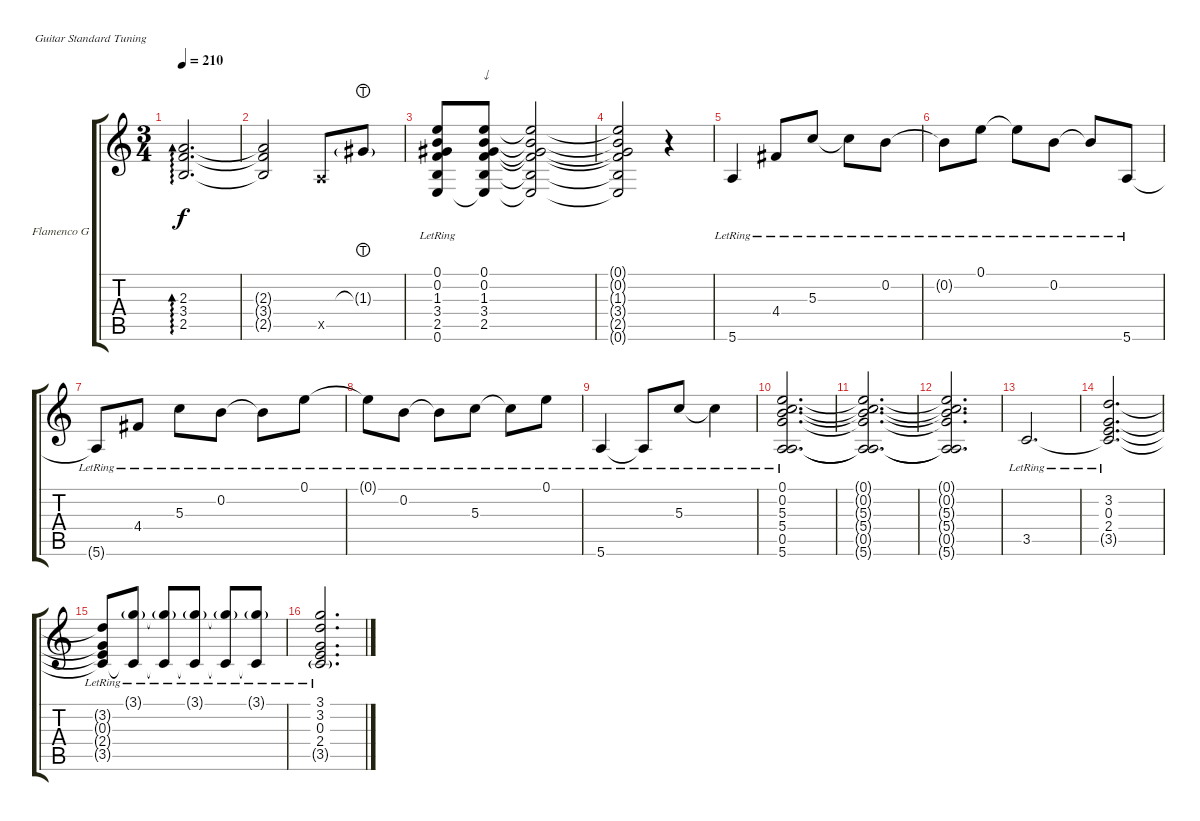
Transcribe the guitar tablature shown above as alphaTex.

\defaultSystemsLayout 4
\bracketExtendMode groupsimilarinstruments
\firstSystemTrackNameOrientation horizontal
\otherSystemsTrackNameOrientation horizontal
\track ("Flamenco Guitar" "Flamenco G") {instrument acousticguitarnylon}
\staff {score tabs}
\tuning (E4 B3 G3 D3 A2 E2)
\ts (3 4)
\tempo 210
\clef g2
\ks c
(2.5 3.4 2.3).2{d ad 0 dy f} |
(2.5{t} 3.4{t} 2.3{t}).2 0.5{x}.8 1.3{lht g}.8 |
(0.6{lr} 2.5{lr} 3.4{lr} 1.3{lr} 0.2{lr} 0.1{lr}).8 (2.5 3.4 1.3 0.2 0.1 0.6{t}).8{txt "↓"} (0.6{t} 2.5{t} 3.4{t} 1.3{t} 0.2{t} 0.1{t}).2 |
(0.6{t} 2.5{t} 3.4{t} 1.3{t} 0.2{t} 0.1{t}).2 r.4 |
5.6{lr}.4 4.4{lr}.8 5.3{lr}.8 5.3{lr t}.8 0.2{lr}.8 |
0.2{lr t}.8 0.1{lr}.8 0.1{lr t}.8 0.2{lr}.8 0.2{lr t}.8 5.6{lr}.8 |
5.6{lr t}.8 4.4{lr}.8 5.3{lr}.8 0.2{lr}.8 0.2{lr t}.8 0.1{lr}.8 |
0.1{lr t}.8 0.2{lr}.8 0.2{lr t}.8 5.3{lr}.8 5.3{lr t}.8 0.1{lr}.8 |
5.6{lr}.4 5.6{lr t}.8 5.3{lr}.8 5.3{lr t}.4 |
(5.4{lr} 5.6{lr} 5.3{lr} 0.2{lr} 0.1{lr} 0.5{lr}).2{d} |
(0.1{t} 0.2{t} 5.3{t} 5.4{t} 0.5{t} 5.6{t}).2{d} |
(5.6{t} 0.5{t} 5.4{t} 5.3{t} 0.2{t} 0.1{t}).2{d} |
\scale
0.258333 3.5{lr}.2{d} |
\scale
0.172222 (2.4{lr} 0.3{lr} 3.2{lr} 3.5{lr t}).2{d} |
\scale
0.397222 (2.4{t} 0.3{t} 3.2{t} 3.5{lr t}).8 (3.1{g} 3.5{lr t}).8 (3.1{g t} 3.5{lr t}).8 (3.1{g} 3.5{lr t}).8 (3.1{g t} 3.5{lr t}).8 (3.1{g} 3.5{lr t}).8 |
\scale
0.172222 (2.4{lr} 3.5{g lr} 0.3{lr} 3.2{lr} 3.1{lr}).2{d}
